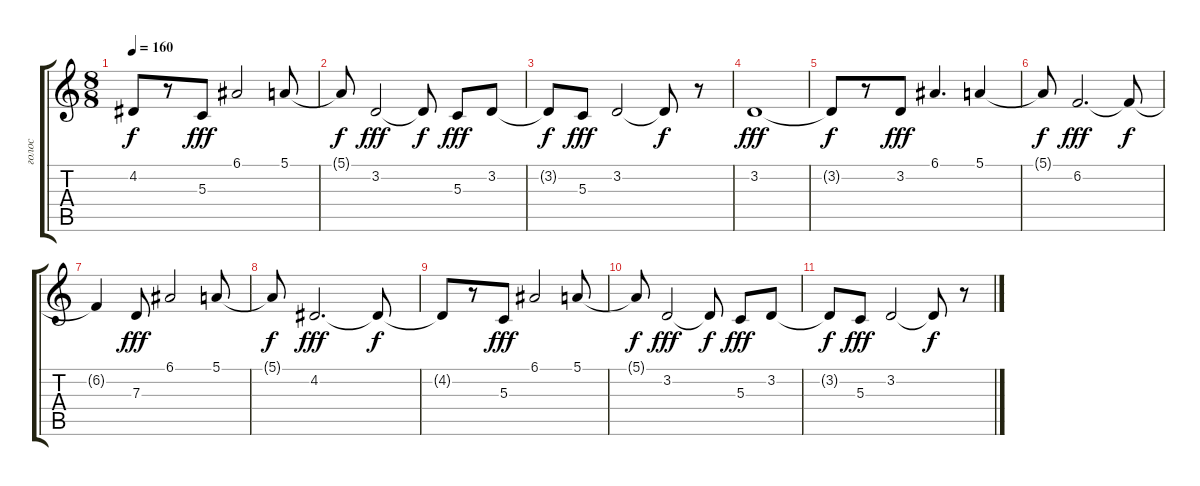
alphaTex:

\track ("голос" "голос") {instrument synthvoice}
\staff {score tabs}
\tuning (E4 B3 G3 D3 A2 E2) {hide}
\ts (8 8)
\tempo 160
\clef g2
\ks c
4.2{t}.8{dy f} r.8 5.3.8{dy fff volume 16} 6.1.2 5.1.8{volume 15} |
5.1{t}.8{dy f} 3.2.2{dy fff volume 15} 3.2{t}.8{dy f} 5.3.8{dy fff volume 14} 3.2.8{volume 14} |
3.2{t}.8{dy f} 5.3.8{dy fff volume 13} 3.2.2 3.2{t}.8{dy f} r.8 |
3.2.1{dy fff volume 12} |
3.2{t}.8{dy f} r.8 3.2.8{dy fff volume 10} 6.1.4{d} 5.1.4{volume 10} |
5.1{t}.8{dy f} 6.2.2{d dy fff volume 9} 6.2{t}.8{dy f} |
6.2{t}.4 7.3.8{dy fff volume 7} 6.1.2{volume 7} 5.1.8{volume 6} |
5.1{t}.8{dy f} 4.2.2{d dy fff volume 6} 4.2{t}.8{dy f} |
4.2{t}.8 r.8 5.3.8{dy fff volume 4} 6.1.2{volume 4} 5.1.8{volume 2} |
5.1{t}.8{dy f} 3.2.2{dy fff volume 2} 3.2{t}.8{dy f} 5.3.8{dy fff volume 1} 3.2.8{volume 1} |
3.2{t}.8{dy f} 5.3.8{dy fff volume 1} 3.2.2{volume 1} 3.2{t}.8{dy f} r.8
